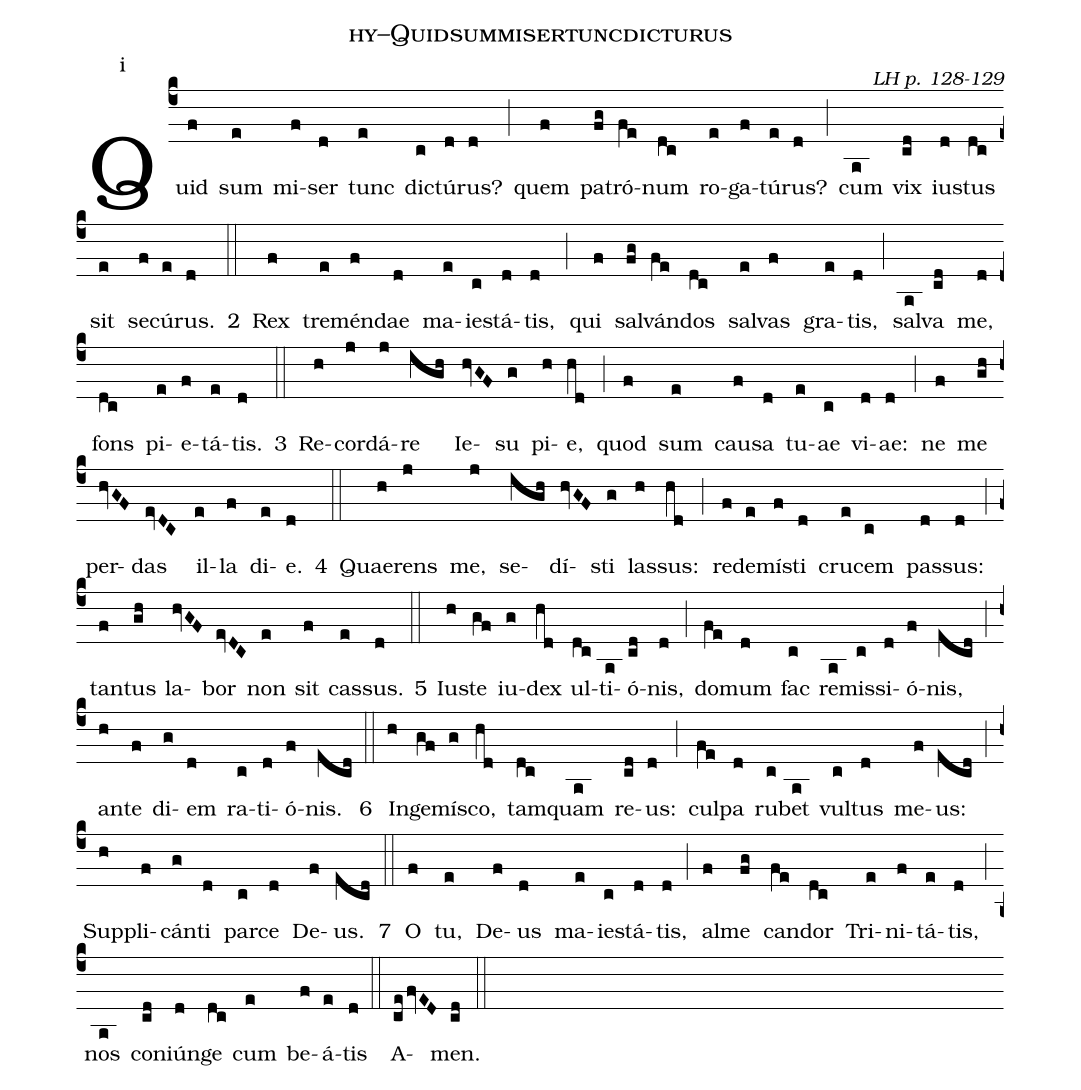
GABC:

name: hy--Quidsummisertuncdicturus;
commentary: LH p. 128-129;
annotation: i;
%%
(c4) Quid(f) sum(e) mi(f)ser(d) tunc(e) di(c)ctú(d)rus?(d) (;)
quem(f) pa(fg)tró(fe)num(dc) ro(e)ga(f)tú(e)rus?(d) (;)
cum(a) vix(cd) iu(d)stus(dc) sit(e) se(f)cú(e)rus.(d)
2(::)
Rex(f) tre(e)mén(f)dae(d) ma(e)ie(c)stá(d)tis,(d) (;)
qui(f) sal(fg)ván(fe)dos(dc) sal(e)vas(f) gra(e)tis,(d) (;) sal(a)va(cd) me,(d) fons(dc) pi(e)e(f)tá(e)tis.(d)
3(::) Re(h)cor(j)dá(j)re(igh) Ie(hvGF)su(g) pi(h)e,(hd) (;)
quod(f) sum(e) cau(f)sa(d) tu(e)ae(c) vi(d)ae:(d) (;)
ne(f) me(gh) per(hvGF)das(evDC) il(e)la(f) di(e)e.(d)
4(::) Quae(h)rens(j) me,(j) se(igh)dí(hvGF)sti(g) las(h)sus:(hd) (;) re(f)de(e)mí(f)sti(d) cru(e)cem(c) pas(d)sus:(d) (;)
tan(f)tus(gh) la(hvGF)bor(evDC) non(e) sit(f) cas(e)sus.(d)
5(::) Iu(h)ste(gf) iu(g)dex(hd) ul(dc)ti(a)ó(cd)nis,(d) (;)
do(fe)mum(d) fac(c) re(a)mis(c)si(d)ó(f)nis,(ecd) (;)
an(h)te(f) di(g)em(d) ra(c)ti(d)ó(f)nis.(ecd)
6(::) In(h)ge(gf)mí(g)sco,(hd) tam(dc)quam(a) re(cd)us:(d) (;) cul(fe)pa(d) ru(c)bet(a) vul(c)tus(d) me(f)us:(ecd) (;) Sup(h)pli(f)cán(g)ti(d) par(c)ce(d) De(f)us.(ecd)
7(::)
O(f) tu,(e) De(f)us(d) ma(e)ie(c)stá(d)tis,(d) (;) al(f)me(fg) can(fe)dor(dc) Tri(e)ni(f)tá(e)tis,(d) (;)
nos(a) con(cd)iún(d)ge(dc) cum(e) be(f)á(e)tis(d) (::) A(ce/fvED)men.(cd) (::)
